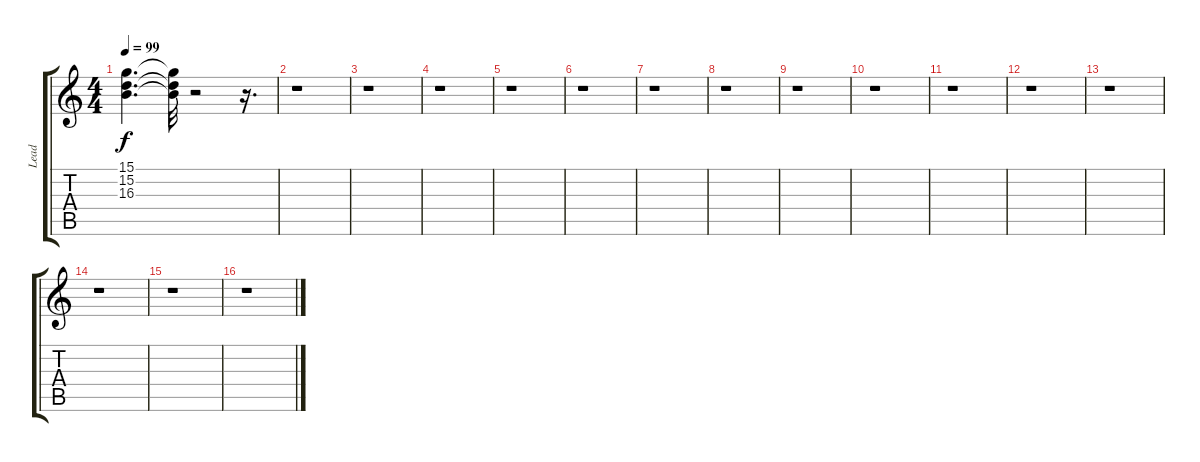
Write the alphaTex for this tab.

\track ("Lead" "Lead") {instrument lead8bassandlead}
\staff {score tabs}
\tuning (E4 B3 G3 D3 A2 E2) {hide}
\ts (4 4)
\tempo 99
\clef g2
\ks c
(15.1{t} 15.2{t} 16.3{t}).4{d dy f} (15.1{t} 15.2{t} 16.3{t}).32 r.2 r.16{d} |
r.1 |
r.1 |
r.1 |
r.1 |
r.1 |
r.1 |
r.1 |
r.1 |
r.1 |
r.1 |
r.1 |
r.1 |
r.1 |
r.1 |
r.1
